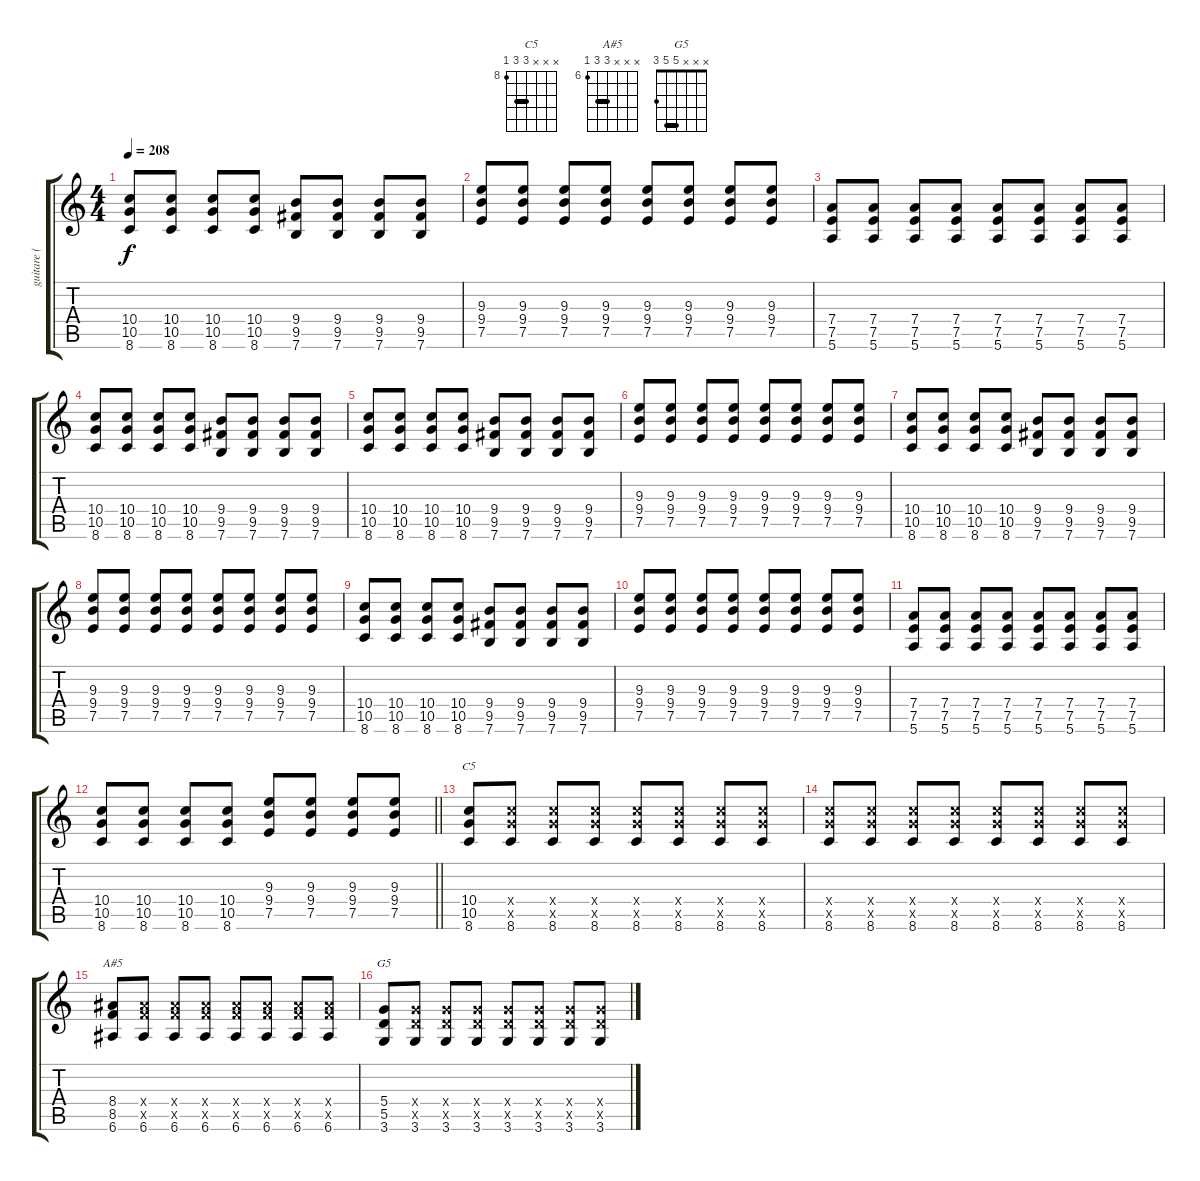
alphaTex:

\track ("guitare ( Yves ) " "guitare ( ") {instrument distortionguitar}
\staff {score tabs}
\tuning (E4 B3 G3 D3 A2 E2) {hide}
\chord ("C5" x x x 10 10 8) {firstfret 8 barre 10}
\chord ("A#5" x x x 8 8 6) {firstfret 6 barre 8}
\chord ("G5" x x x 5 5 3) {barre 5}
\ts (4 4)
\tempo 208
\clef g2
\ks c
(10.4 10.5 8.6).8{dy f} (10.4 10.5 8.6).8 (10.4 10.5 8.6).8 (10.4 10.5 8.6).8 (9.4 9.5 7.6).8 (9.4 9.5 7.6).8 (9.4 9.5 7.6).8 (9.4 9.5 7.6).8 |
(9.3 9.4 7.5).8 (9.3 9.4 7.5).8 (9.3 9.4 7.5).8 (9.3 9.4 7.5).8 (9.3 9.4 7.5).8 (9.3 9.4 7.5).8 (9.3 9.4 7.5).8 (9.3 9.4 7.5).8 |
(7.4 7.5 5.6).8 (7.4 7.5 5.6).8 (7.4 7.5 5.6).8 (7.4 7.5 5.6).8 (7.4 7.5 5.6).8 (7.4 7.5 5.6).8 (7.4 7.5 5.6).8 (7.4 7.5 5.6).8 |
(10.4 10.5 8.6).8 (10.4 10.5 8.6).8 (10.4 10.5 8.6).8 (10.4 10.5 8.6).8 (9.4 9.5 7.6).8 (9.4 9.5 7.6).8 (9.4 9.5 7.6).8 (9.4 9.5 7.6).8 |
(10.4 10.5 8.6).8 (10.4 10.5 8.6).8 (10.4 10.5 8.6).8 (10.4 10.5 8.6).8 (9.4 9.5 7.6).8 (9.4 9.5 7.6).8 (9.4 9.5 7.6).8 (9.4 9.5 7.6).8 |
(9.3 9.4 7.5).8 (9.3 9.4 7.5).8 (9.3 9.4 7.5).8 (9.3 9.4 7.5).8 (9.3 9.4 7.5).8 (9.3 9.4 7.5).8 (9.3 9.4 7.5).8 (9.3 9.4 7.5).8 |
(10.4 10.5 8.6).8 (10.4 10.5 8.6).8 (10.4 10.5 8.6).8 (10.4 10.5 8.6).8 (9.4 9.5 7.6).8 (9.4 9.5 7.6).8 (9.4 9.5 7.6).8 (9.4 9.5 7.6).8 |
(9.3 9.4 7.5).8 (9.3 9.4 7.5).8 (9.3 9.4 7.5).8 (9.3 9.4 7.5).8 (9.3 9.4 7.5).8 (9.3 9.4 7.5).8 (9.3 9.4 7.5).8 (9.3 9.4 7.5).8 |
(10.4 10.5 8.6).8 (10.4 10.5 8.6).8 (10.4 10.5 8.6).8 (10.4 10.5 8.6).8 (9.4 9.5 7.6).8 (9.4 9.5 7.6).8 (9.4 9.5 7.6).8 (9.4 9.5 7.6).8 |
(9.3 9.4 7.5).8 (9.3 9.4 7.5).8 (9.3 9.4 7.5).8 (9.3 9.4 7.5).8 (9.3 9.4 7.5).8 (9.3 9.4 7.5).8 (9.3 9.4 7.5).8 (9.3 9.4 7.5).8 |
(7.4 7.5 5.6).8 (7.4 7.5 5.6).8 (7.4 7.5 5.6).8 (7.4 7.5 5.6).8 (7.4 7.5 5.6).8 (7.4 7.5 5.6).8 (7.4 7.5 5.6).8 (7.4 7.5 5.6).8 |
\barLineRight lightlight
(10.4 10.5 8.6).8 (10.4 10.5 8.6).8 (10.4 10.5 8.6).8 (10.4 10.5 8.6).8 (9.3 9.4 7.5).8 (9.3 9.4 7.5).8 (9.3 9.4 7.5).8 (9.3 9.4 7.5).8 |
(10.4 10.5 8.6).8{ch "C5"} (10.4{x} 10.5{x} 8.6).8 (10.4{x} 10.5{x} 8.6).8 (10.4{x} 10.5{x} 8.6).8 (10.4{x} 10.5{x} 8.6).8 (10.4{x} 10.5{x} 8.6).8 (10.4{x} 10.5{x} 8.6).8 (10.4{x} 10.5{x} 8.6).8 |
(10.4{x} 10.5{x} 8.6).8 (10.4{x} 10.5{x} 8.6).8 (10.4{x} 10.5{x} 8.6).8 (10.4{x} 10.5{x} 8.6).8 (10.4{x} 10.5{x} 8.6).8 (10.4{x} 10.5{x} 8.6).8 (10.4{x} 10.5{x} 8.6).8 (10.4{x} 10.5{x} 8.6).8 |
(8.4 8.5 6.6).8{ch "A#5"} (8.4{x} 8.5{x} 6.6).8 (8.4{x} 8.5{x} 6.6).8 (8.4{x} 8.5{x} 6.6).8 (8.4{x} 8.5{x} 6.6).8 (8.4{x} 8.5{x} 6.6).8 (8.4{x} 8.5{x} 6.6).8 (8.4{x} 8.5{x} 6.6).8 |
(5.4 5.5 3.6).8{ch "G5"} (5.4{x} 5.5{x} 3.6).8 (5.4{x} 5.5{x} 3.6).8 (5.4{x} 5.5{x} 3.6).8 (5.4{x} 5.5{x} 3.6).8 (5.4{x} 5.5{x} 3.6).8 (5.4{x} 5.5{x} 3.6).8 (5.4{x} 5.5{x} 3.6).8
